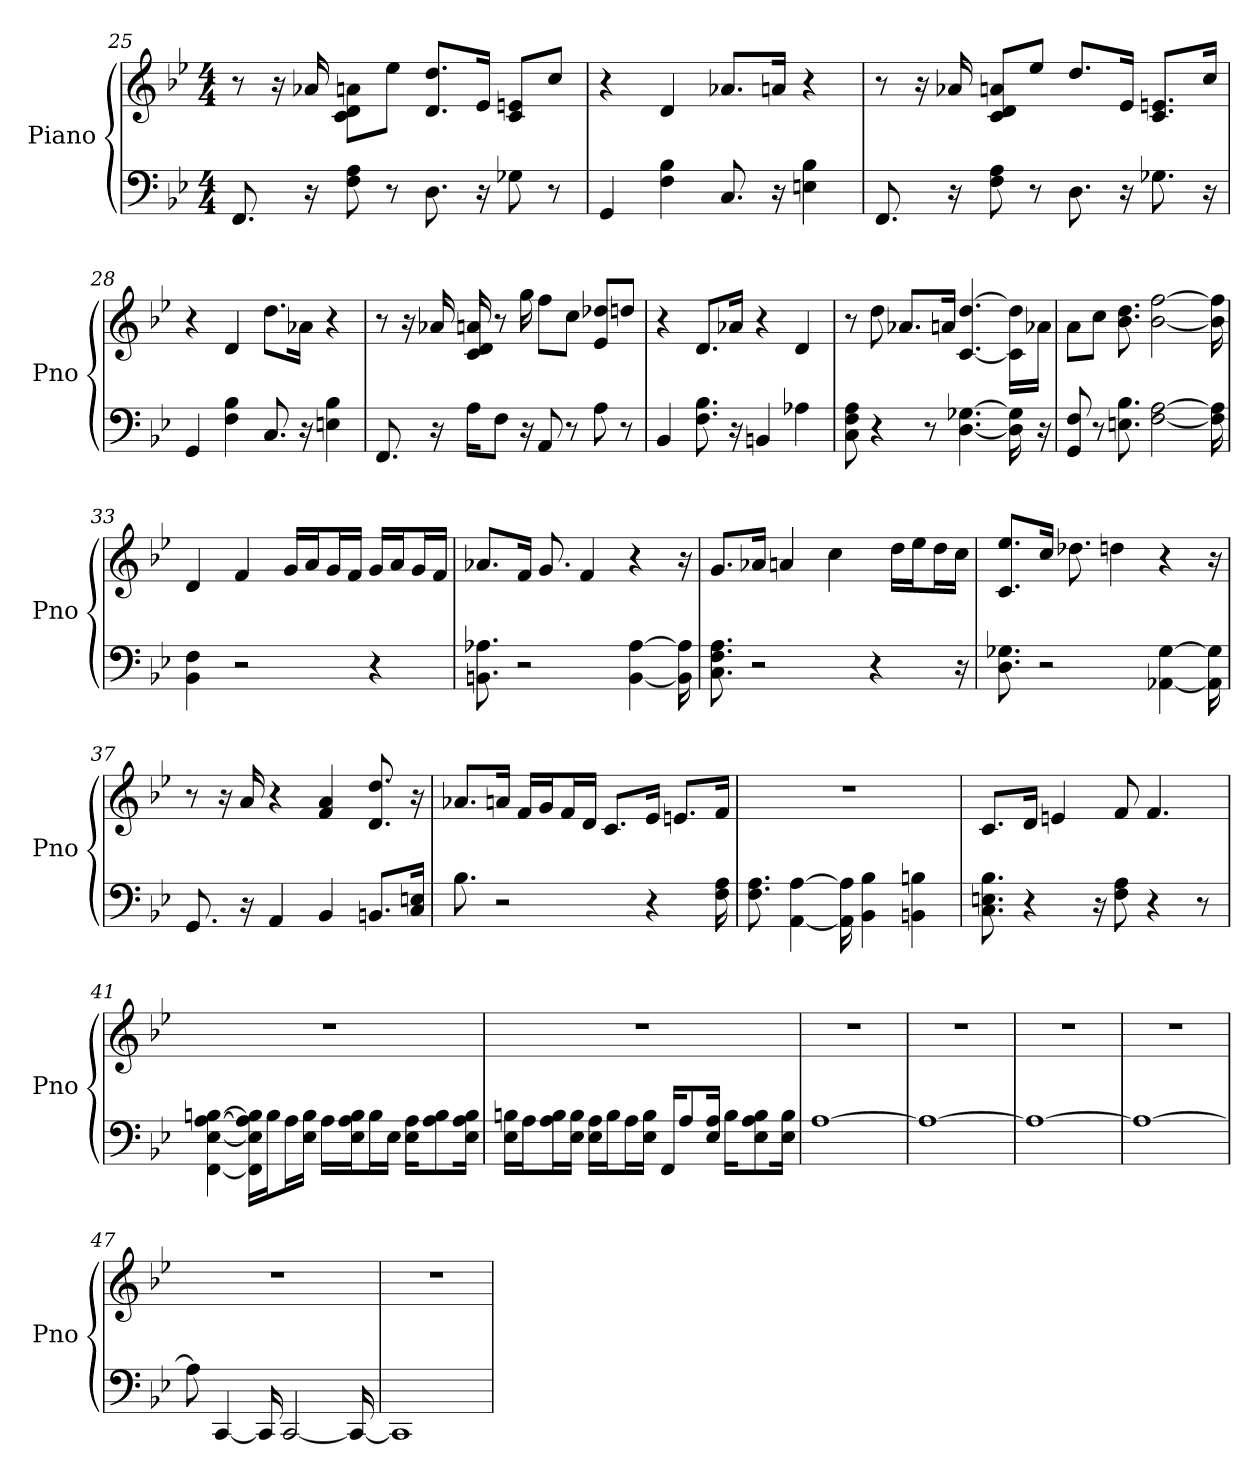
**kern	**kern
*part1	*part1
*staff2	*staff1
*I"Piano	*
*I'Pno	*
*clefF4	*clefG2
*k[b-e-]	*k[b-e-]
*B-:	*B-:
*M4/4	*M4/4
=25	=25
8.FF	8r
.	16r
16r	16a-
8A 8F	8a\ 8d\ 8c\L
8r	8ee-\J
8.D	8.dd/ 8.d/L
16r	16e-/Jk
8G-	8c/ 8e/L
8r	8cc/J
=26	=26
4GG	4r
4F 4B-	4d
8.C	8.a-/L
16r	16a/Jk
4E 4B-	4r
=27	=27
8.FF	8r
.	16r
16r	16a-
8A 8F	8d/ 8a/ 8c/L
8r	8ee-/J
8.D	8.dd/L
16r	16e-/Jk
8.G-	8.e/ 8.c/L
16r	16cc/Jk
=28	=28
4GG	4r
4F 4B-	4d
8.C	8.dd\L
16r	16a-\Jk
4E 4B-	4r
=29	=29
8.FF	8r
.	16r
16r	16a-
16A\KL	16d 16a 16c
8F\J	8r
16r	16gg
8AA	8ff\L
8r	8cc\J
8A	8e-/ 8dd-/L
8r	8dd/J
=30	=30
4BB-	4r
8.F 8.B-	8.d/L
16r	16a-/Jk
4BB	4r
4A-	4d
=31	=31
8F 8A 8C	8r
4r	8dd
.	8.a-/L
8r	.
.	16a/Jk
[4.G- [4.D	[4.dd [4.c
16G-] 16D]	16dd]\ 16c]\LL
16r	16a-\JJ
=32	=32
8GG 8F	8a\L
8r	8cc\J
8.E 8.B-	8.dd 8.b-
[2F [2A	[2ff [2b-
16F] 16A]	16ff] 16b-]
=33	=33
4BB- 4F	4d
2r	4f
.	16g/LL
.	16a/J
.	16g/L
.	16f/JJ
4r	16g/LL
.	16a/J
.	16g/L
.	16f/JJ
=34	=34
8.A- 8.BB	8.a-/L
2r	16f/Jk
.	8.g
.	4f
[4BB [4A-	4r
16BB] 16A-]	16r
=35	=35
8.C 8.F 8.A	8.g/L
2r	16a-/Jk
.	4a
.	4cc
4r	.
.	16dd\LL
.	16ee-\J
.	16dd\L
16r	16cc\JJ
=36	=36
8.G- 8.D	8.c/ 8.ee-/L
2r	16cc/Jk
.	8.dd-
.	4dd
[4G- [4AA-	4r
16G-] 16AA-]	16r
=37	=37
8.GG	8r
.	16r
16r	16a
4AA	4r
4BB-	4a 4f
8.BB/L	8.dd 8.d
16C/ 16E/Jk	16r
=38	=38
8.B-	8.a-/L
2r	16a/Jk
.	16f/LL
.	16g/J
.	16f/L
.	16d/JJ
.	8.c/L
4r	16e-/Jk
.	8.e/L
16A 16F	16f/Jk
=39	=39
8.A 8.F	1r
[4A [4AA	.
16A] 16AA]	.
4BB- 4B-	.
4B 4BB	.
=40	=40
8.B- 8.C 8.E	8.c/L
4r	16d/Jk
.	4e
16r	.
8F 8A	8f
4r	4.f
8r	.
=41	=41
[4A [4B [4FF [4E-	1r
16A]\ 16B]\ 16FF]\ 16E-]\LL	.
16B\J	.
16A\L	.
16E-\ 16B\JJ	.
16A\LL	.
16E-\ 16B\ 16A\J	.
16B\L	.
16E-\JJ	.
16A\ 16E-\KL	.
8B\ 8A\	.
16B\ 16E-\ 16A\Jk	.
=42	=42
16B\ 16E-\LL	1r
16A\J	.
16B\ 16A\L	.
16E-\ 16B\JJ	.
16A\ 16E-\LL	.
16B\J	.
16A\L	.
16B\ 16E-\JJ	.
16FF/KL	.
8A/	.
16A/ 16E-/Jk	.
16B\KL	.
8A\ 8E-\ 8B\	.
16E-\ 16B\Jk	.
=43	=43
[1A	1r
=44	=44
1A_	1r
=45	=45
1A_	1r
=46	=46
1A_	1r
=47	=47
8A]	1r
[4CC	.
16CC]	.
[2CC	.
16CC_	.
=48	=48
1CC]	1r
=	=
*-	*-
